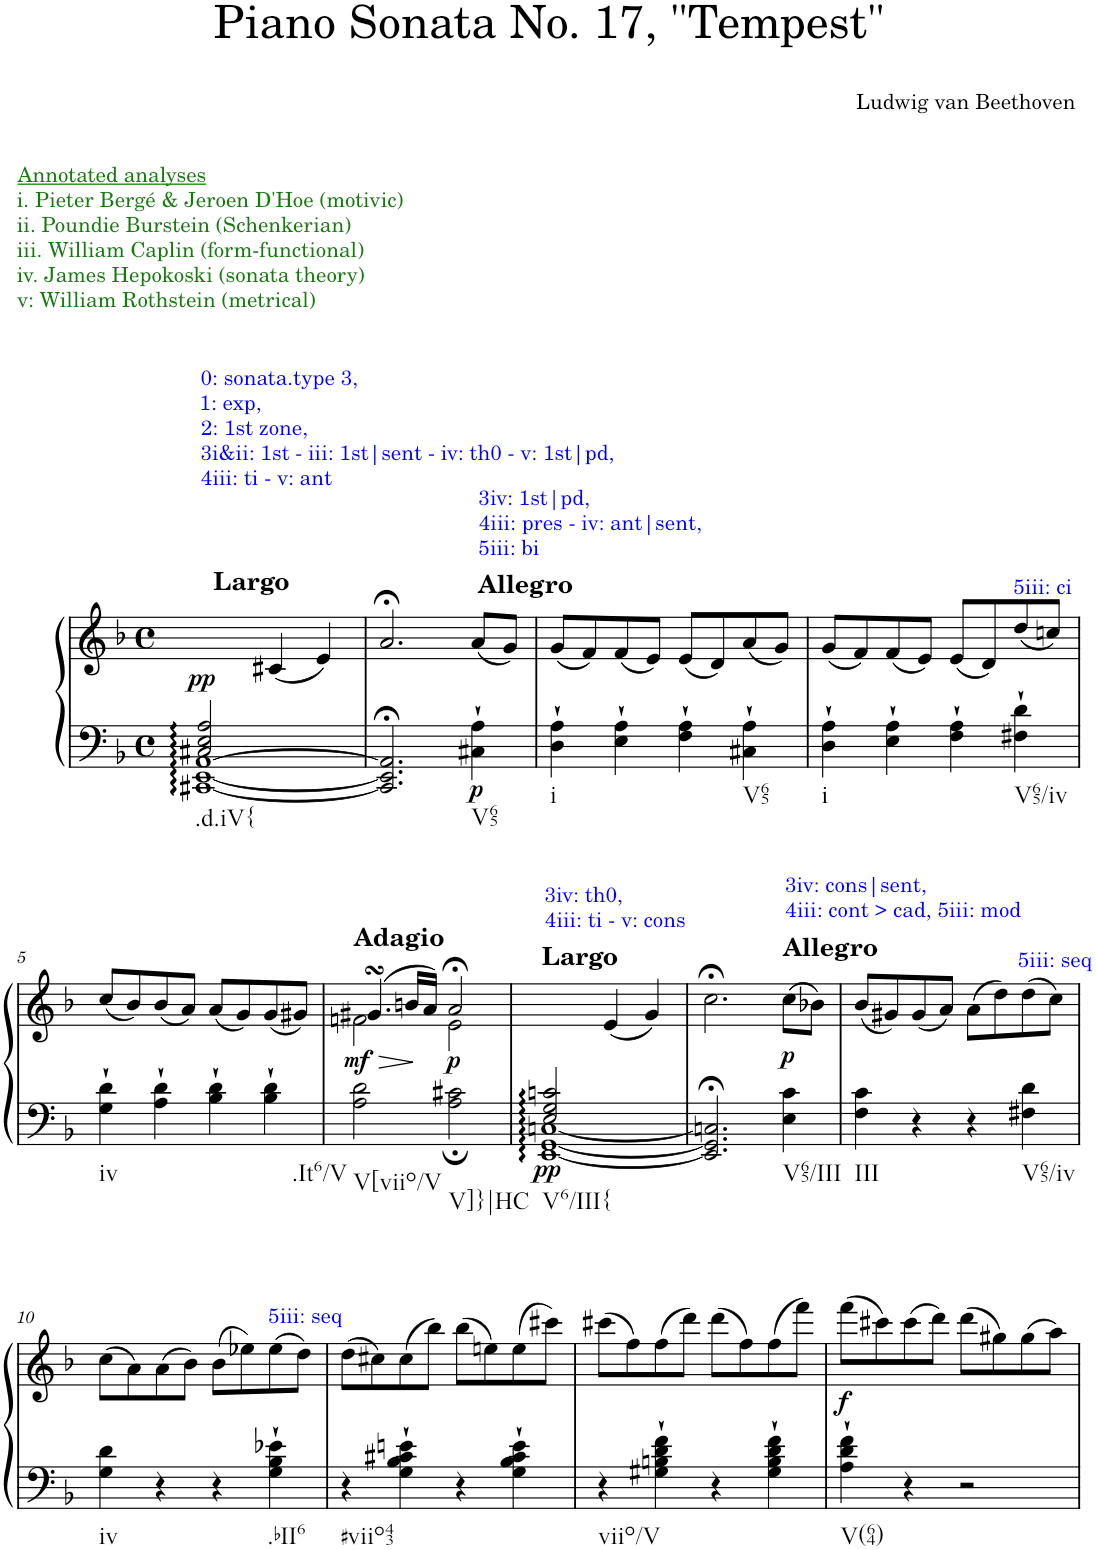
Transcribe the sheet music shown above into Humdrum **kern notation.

**kern	**kern	**dynam
*part1	*part1	*part1
*staff2	*staff1	*staff1/2
*I"Piano	*	*
*I'Pno.	*	*
*clefF4	*clefG2	*
*k[b-]	*k[b-]	*
*M4/4	*M4/4	*
*met(c)	*met(c)	*
=1	=1	=1
*^	*	*
!	!	!LO:TX:a:B:t=Largo	!
!	!	!LO:TX:a:color=#0000FF:t=0&colon; sonata.type 3,	!
!	!	!LO:TX:a:t=1&colon; exp,	!
!	!	!LO:TX:a:t=2&colon; 1st zone,	!
!	!	!LO:TX:a:t=3i&ii&colon; 1st - iii&colon; 1st|sent - iv&colon; th0 - v&colon; 1st|pd,	!
!	!	!LO:TX:a:t=4iii&colon; ti - v&colon; ant	!
!LO:TX:b:t=.d.iV{	!	!	!
!	!	!	!LO:DY:b
2C#X/ 2E/ 2A/	[1CC#X [1EE [1AA 1C# 1E 1A	2ryy	pp
2ryy	.	(4c#X/	.
.	.	4e/)	.
*v	*v	*	*
=2	=2	=2
2.CC#/];< 2.EE/];< 2.AA/];<	2.a;</	.
!	!LO:TX:a:B:t=Allegro	!
!	!LO:TX:a:color=#0000FF:t=3iv&colon; 1st|pd,	!
!	!LO:TX:a:t=4iii&colon; pres - iv&colon; ant|sent,	!
!	!LO:TX:a:t=5iii&colon; bi	!
!LO:TX:b:t=V65	!	!
!	!	!LO:DY:b=2
4C#X\'` 4A\'`	(8a/L	p
.	8g/J)	.
=3	=3	=3
!LO:TX:b:t=i	!	!
4D\'` 4A\'`	(8g/L	.
.	8f/)	.
4E\'` 4A\'`	(8f/	.
.	8e/J)	.
4F\'` 4A\'`	(8e/L	.
.	8d/)	.
!LO:TX:b:t=V65	!	!
4C#X\'` 4A\'`	(8a/	.
.	8g/J)	.
=4	=4	=4
!LO:TX:b:t=i	!	!
4D\'` 4A\'`	(8g/L	.
.	8f/)	.
4E\'` 4A\'`	(8f/	.
.	8e/J)	.
4F\'` 4A\'`	(8e/L	.
.	8d/)	.
!	!LO:TX:a:color=#0000FF:t=5iii&colon; ci	!
!LO:TX:b:t=V65/iv	!	!
4F#X\'` 4d\'`	(8dd/	.
.	8ccn/J)	.
!!LO:LB:g=z
=5	=5	=5
!LO:TX:b:t=iv	!	!
4G\'` 4d\'`	(8cc/L	.
.	8b-/)	.
4A\'` 4d\'`	(8b-/	.
.	8a/J)	.
4B-\'` 4d\'`	(8a/L	.
.	8g/)	.
!LO:TX:b:t=.It6/V	!	!
4B-\'` 4d\'`	(8g/	.
.	8g#X/J)	.
=6	=6	=6
!	!LO:TX:a:B:t=Adagio	!
!LO:TX:b:t=V[viio/V	!	!
!	!	!LO:HP:b
*	*^	*
*	*	*^	*
!	!	!	!	!LO:DY:n=1:b
2A\ 2d\	(>4.g#XsSsS/	2fn\	8g#!	> mf
.	.	.	2..ryy	.
.	16bn/LL	.	.	.
.	16a/JJ)	.	.	]
!LO:TX:b:t=V]}|HC	!	!	!	!
!	!	!	!	!LO:DY:n=2:b
2A\; 2c#X\;	2a;</	2e\	.	p
*	*	*v	*v	*
=7	=7	=7	=7
*^	*	*	*
!	!	!LO:TX:a:B:t=Largo	!	!
!	!	!LO:TX:a:color=#0000FF:t=3iv&colon; th0,	!	!
!	!	!LO:TX:a:t=4iii&colon; ti - v&colon; cons	!	!
!LO:TX:b:t=V6/III{	!	!	!	!
!	!	!	!	!LO:DY:b=2
*	*	*v	*v	*
2E/ 2G/ 2cn/	[<1EE [<1GG [<1Cn 1E 1G 1cn	2ryy	pp
2ryy	.	(4e/	.
.	.	4g/)	.
*v	*v	*	*
=8	=8	=8
2.EE/];< 2.GG/];< 2.Cn/];<	2.cc;<\	.
!	!LO:TX:a:B:t=Allegro	!
!	!LO:TX:a:color=#0000FF:t=3iv&colon; cons|sent,	!
!	!LO:TX:a:t=4iii&colon; cont > cad, 5iii&colon; mod	!
!LO:TX:b:t=V65/III	!	!
!	!	!LO:DY:b
4E\ 4c\	(8cc\L	p
.	8b-X\J)	.
=9	=9	=9
!LO:TX:b:t=III	!	!
4F\ 4c\	(8b-/L	.
.	8g#X/)	.
4r	(8g#/	.
.	8a/J)	.
4r	(8a\L	.
.	8dd\)	.
!	!LO:TX:a:color=#0000FF:t=5iii&colon; seq	!
!LO:TX:b:t=V65/iv	!	!
4F#X\ 4d\	(8dd\	.
.	8cc\J)	.
!!LO:LB:g=z
=10	=10	=10
!LO:TX:b:t=iv	!	!
4G\ 4d\	(8cc\L	.
.	8a\)	.
4r	(8a\	.
.	8b-\J)	.
4r	(8b-\L	.
.	8ee-X\)	.
!	!LO:TX:a:color=#0000FF:t=5iii&colon; seq	!
!LO:TX:b:t=.bII6	!	!
4G\'` 4B-\'` 4e-X\'`	(8ee-\	.
.	8dd\J)	.
=11	=11	=11
!LO:TX:b:t=#viio43	!	!
4r	(8dd\L	.
.	8cc#X\)	.
4G\'` 4B-\'` 4c#X\'` 4en\'`	(8cc#\	.
.	8bb-\J)	.
4r	(8bb-\L	.
.	8een\)	.
4G\'` 4B-\'` 4c#\'` 4e\'`	(8ee\	.
.	8ccc#X\J)	.
=12	=12	=12
!LO:TX:b:t=viio/V	!	!
4r	(8ccc#X\L	.
.	8ff\)	.
4G#X\'` 4Bn\'` 4d\'` 4f\'`	(8ff\	.
.	8ddd\J)	.
4r	(8ddd\L	.
.	8ff\)	.
4G#\'` 4B\'` 4d\'` 4f\'`	(8ff\	.
.	8fff\J)	.
=13	=13	=13
!LO:TX:b:t=V(64)	!	!
!	!	!LO:DY:b
4A\'` 4d\'` 4f\'`	(8fff\L	f
.	8ccc#X\)	.
4r	(8ccc#\	.
.	8ddd\J)	.
2r	(8ddd\L	.
.	8gg#X\)	.
.	(8gg#\	.
.	8aa\J)	.
=	=	=
*-	*-	*-
